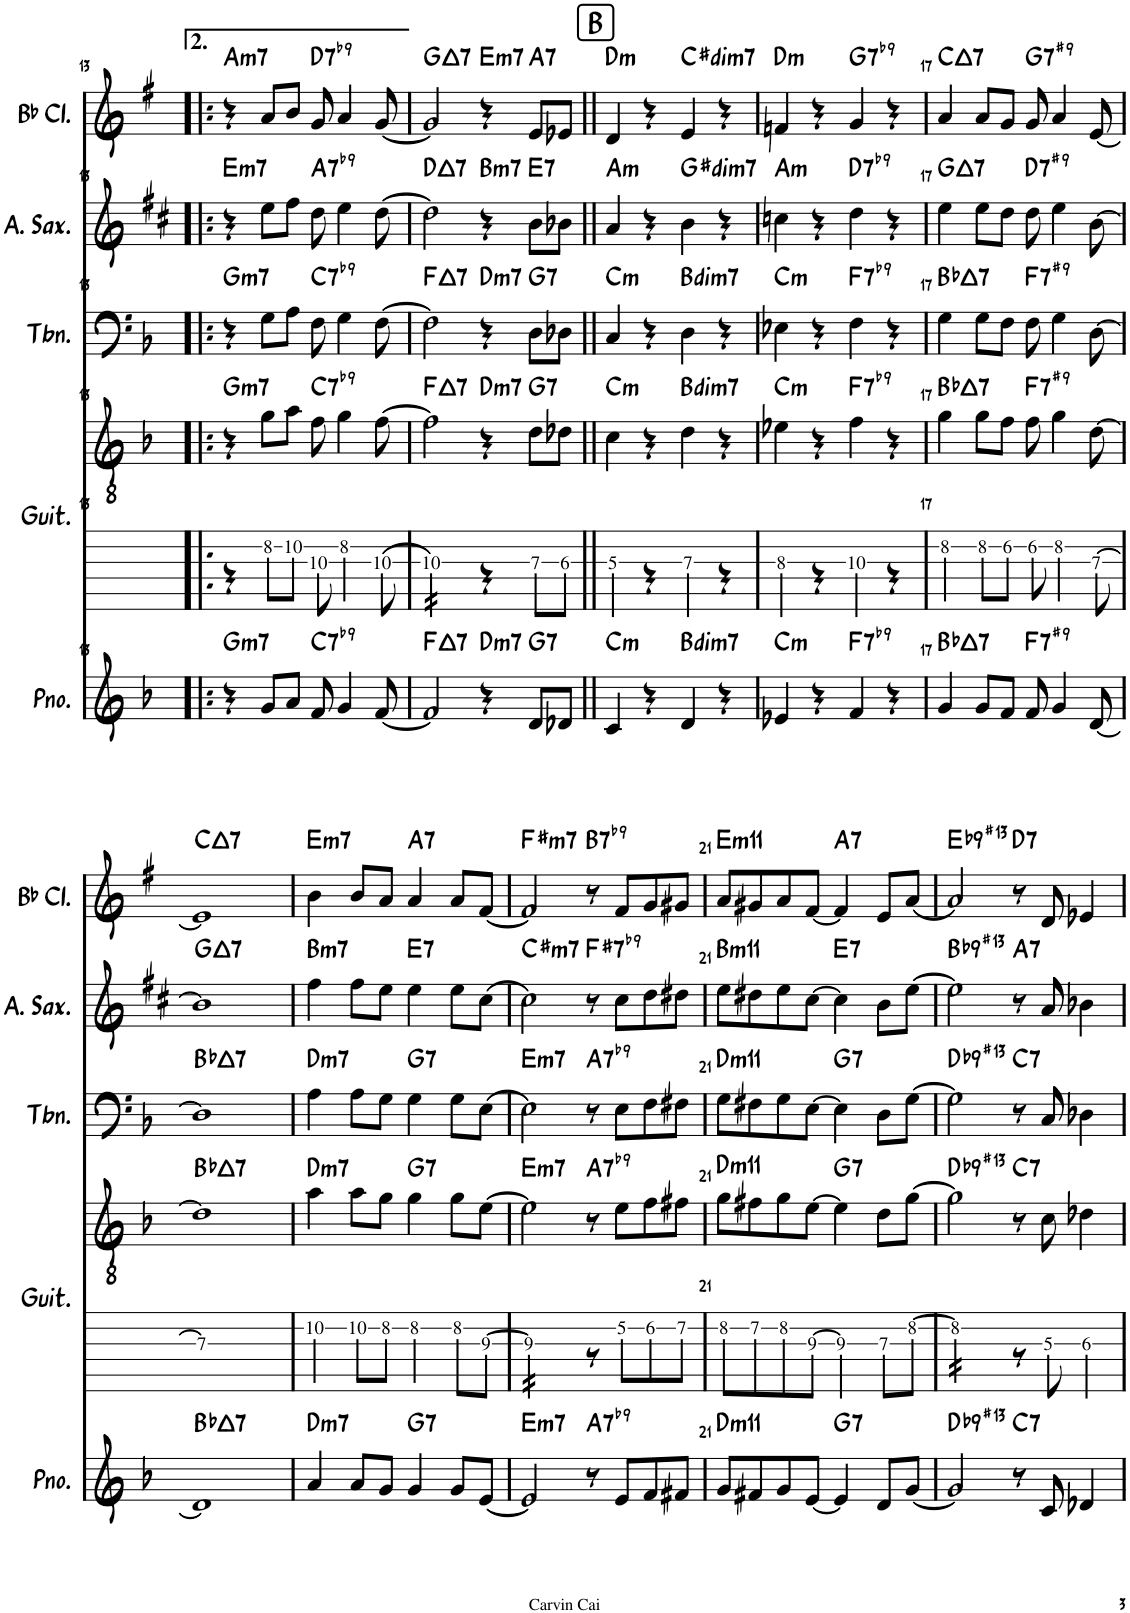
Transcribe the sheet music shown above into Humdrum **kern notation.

**kern	**harte	**kern	**kern	**harte	**kern	**harte	**kern	**harte	**kern	**harte
*part5	*part5	*part4	*part4	*part4	*part3	*part3	*part2	*part2	*part1	*part1
*staff6	*	*staff5	*staff4	*	*staff3	*	*staff2	*	*staff1	*
*I"钢琴	*	*I"原音吉他	*	*	*I"长号	*	*I"中音萨克斯	*	*I"降B调单簧管	*
!!LO:PB:g=z
*clefG2	*	*	*clefGv2	*	*clefF4	*	*clefG2	*	*clefG2	*
*	*	*	*	*	*	*	*Trd5c9	*	*Trd1c2	*
*k[b-]	*	*k[b-]	*k[b-]	*	*k[b-]	*	*k[f#c#]	*	*k[f#]	*
*M4/4	*	*M4/4	*M4/4	*	*M4/4	*	*M4/4	*	*M4/4	*
=13!|:	=13!|:	=13!|:	=13!|:	=13!|:	=13!|:	=13!|:	=13!|:	=13!|:	=13!|:	=13!|:
!	!LO:H:kt=m7	!	!	!LO:H:kt=m7	!	!LO:H:kt=m7	!	!LO:H:kt=m7	!	!LO:H:kt=m7
4r	G:min7	4r	4r	G:min7	4r	G:min7	4r	E:min7	4r	A:min7
8g/L	.	8g\L	8g\L	.	8G\L	.	8ee\L	.	8a/L	.
8a/J	.	8a\J	8a\J	.	8A\J	.	8ff#\J	.	8b/J	.
!	!LO:H:kt=7	!	!	!LO:H:kt=7	!	!LO:H:kt=7	!	!LO:H:kt=7	!	!LO:H:kt=7
8f/	C:7(b9)	8f\	8f\	C:7(b9)	8F\	C:7(b9)	8dd\	A:7(b9)	8g/	D:7(b9)
4g/	.	4g\	4g\	.	4G\	.	4ee\	.	4a/	.
[8f/	.	[8f\	[8f\	.	[8F\	.	[8dd\	.	[8g/	.
=14	=14	=14	=14	=14	=14	=14	=14	=14	=14	=14
!	!LO:H:kt=7	!	!	!LO:H:kt=7	!	!LO:H:kt=7	!	!LO:H:kt=7	!	!LO:H:kt=7
2f/]	F:maj7	2f\]	2f\]	F:maj7	2F\]	F:maj7	2dd\]	D:maj7	2g/]	G:maj7
!	!LO:H:kt=m7	!	!	!LO:H:kt=m7	!	!LO:H:kt=m7	!	!LO:H:kt=m7	!	!LO:H:kt=m7
4r	D:min7	4r	4r	D:min7	4r	D:min7	4r	B:min7	4r	E:min7
!	!LO:H:kt=7	!	!	!LO:H:kt=7	!	!LO:H:kt=7	!	!LO:H:kt=7	!	!LO:H:kt=7
8d/L	G:7	8d\L	8d\L	G:7	8D\L	G:7	8b\L	E:7	8e/L	A:7
8d-X/J	.	8d-X\J	8d-X\J	.	8D-X\J	.	8b-X\J	.	8e-X/J	.
!!LO:REH:place=s1:a:B:cj:fs=14:t=B
=15||	=15||	=15||	=15||	=15||	=15||	=15||	=15||	=15||	=15||	=15||
!	!LO:H:kt=m	!	!	!LO:H:kt=m	!	!LO:H:kt=m	!	!LO:H:kt=m	!	!LO:H:kt=m
4c/	C:min	4c\	4c\	C:min	4C/	C:min	4a/	A:min	4d/	D:min
4r	.	4r	4r	.	4r	.	4r	.	4r	.
!	!LO:H:kt=dim7	!	!	!LO:H:kt=dim7	!	!LO:H:kt=dim7	!	!LO:H:kt=dim7	!	!LO:H:kt=dim7
4d/	B:dim7	4d\	4d\	B:dim7	4D\	B:dim7	4b\	G#:dim7	4e/	C#:dim7
4r	.	4r	4r	.	4r	.	4r	.	4r	.
=16	=16	=16	=16	=16	=16	=16	=16	=16	=16	=16
!	!LO:H:kt=m	!	!	!LO:H:kt=m	!	!LO:H:kt=m	!	!LO:H:kt=m	!	!LO:H:kt=m
4e-X/	C:min	4e-X\	4e-X\	C:min	4E-X\	C:min	4ccn\	A:min	4fn/	D:min
4r	.	4r	4r	.	4r	.	4r	.	4r	.
!	!LO:H:kt=7	!	!	!LO:H:kt=7	!	!LO:H:kt=7	!	!LO:H:kt=7	!	!LO:H:kt=7
4f/	F:7(b9)	4f\	4f\	F:7(b9)	4F\	F:7(b9)	4dd\	D:7(b9)	4g/	G:7(b9)
4r	.	4r	4r	.	4r	.	4r	.	4r	.
=17	=17	=17	=17	=17	=17	=17	=17	=17	=17	=17
!	!LO:H:kt=7	!	!	!LO:H:kt=7	!	!LO:H:kt=7	!	!LO:H:kt=7	!	!LO:H:kt=7
4g/	Bb:maj7	4g\	4g\	Bb:maj7	4G\	Bb:maj7	4ee\	G:maj7	4a/	C:maj7
8g/L	.	8g\L	8g\L	.	8G\L	.	8ee\L	.	8a/L	.
8f/J	.	8f\J	8f\J	.	8F\J	.	8dd\J	.	8g/J	.
!	!LO:H:kt=7	!	!	!LO:H:kt=7	!	!LO:H:kt=7	!	!LO:H:kt=7	!	!LO:H:kt=7
8f/	F:7(#9)	8f\	8f\	F:7(#9)	8F\	F:7(#9)	8dd\	D:7(#9)	8g/	G:7(#9)
4g/	.	4g\	4g\	.	4G\	.	4ee\	.	4a/	.
[8d/	.	[8d\	[8d\	.	[8D\	.	[8b\	.	[8e/	.
!!LO:LB:g=z
=18	=18	=18	=18	=18	=18	=18	=18	=18	=18	=18
!	!LO:H:kt=7	!	!	!LO:H:kt=7	!	!LO:H:kt=7	!	!LO:H:kt=7	!	!LO:H:kt=7
1d]	Bb:maj7	1d]	1d]	Bb:maj7	1D]	Bb:maj7	1b]	G:maj7	1e]	C:maj7
=19	=19	=19	=19	=19	=19	=19	=19	=19	=19	=19
!	!LO:H:kt=m7	!	!	!LO:H:kt=m7	!	!LO:H:kt=m7	!	!LO:H:kt=m7	!	!LO:H:kt=m7
4a/	D:min7	4a\	4a\	D:min7	4A\	D:min7	4ff#\	B:min7	4b\	E:min7
8a/L	.	8a\L	8a\L	.	8A\L	.	8ff#\L	.	8b/L	.
8g/J	.	8g\J	8g\J	.	8G\J	.	8ee\J	.	8a/J	.
!	!LO:H:kt=7	!	!	!LO:H:kt=7	!	!LO:H:kt=7	!	!LO:H:kt=7	!	!LO:H:kt=7
4g/	G:7	4g\	4g\	G:7	4G\	G:7	4ee\	E:7	4a/	A:7
8g/L	.	8g\L	8g\L	.	8G\L	.	8ee\L	.	8a/L	.
[8e/J	.	[8e\J	[8e\J	.	[8E\J	.	[8cc#\J	.	[8f#/J	.
=20	=20	=20	=20	=20	=20	=20	=20	=20	=20	=20
!	!LO:H:kt=m7	!	!	!LO:H:kt=m7	!	!LO:H:kt=m7	!	!LO:H:kt=m7	!	!LO:H:kt=m7
2e/]	E:min7	2e\]	2e\]	E:min7	2E\]	E:min7	2cc#\]	C#:min7	2f#/]	F#:min7
!	!LO:H:kt=7	!	!	!LO:H:kt=7	!	!LO:H:kt=7	!	!LO:H:kt=7	!	!LO:H:kt=7
8r	A:7(b9)	8r	8r	A:7(b9)	8r	A:7(b9)	8r	F#:7(b9)	8r	B:7(b9)
8e/L	.	8e\L	8e\L	.	8E\L	.	8cc#\L	.	8f#/L	.
8f/	.	8f\	8f\	.	8F\	.	8dd\	.	8g/	.
8f#X/J	.	8f#X\J	8f#X\J	.	8F#X\J	.	8dd#X\J	.	8g#X/J	.
=21	=21	=21	=21	=21	=21	=21	=21	=21	=21	=21
!	!LO:H:kt=m11	!	!	!LO:H:kt=m11	!	!LO:H:kt=m11	!	!LO:H:kt=m11	!	!LO:H:kt=m11
8g/L	D:min9(11)	8g\L	8g\L	D:min9(11)	8G\L	D:min9(11)	8ee\L	B:min9(11)	8a/L	E:min9(11)
8f#X/	.	8f#X\	8f#X\	.	8F#X\	.	8dd#X\	.	8g#X/	.
8g/	.	8g\	8g\	.	8G\	.	8ee\	.	8a/	.
[8e/J	.	[8e\J	[8e\J	.	[8E\J	.	[8cc#\J	.	[8f#/J	.
!	!LO:H:kt=7	!	!	!LO:H:kt=7	!	!LO:H:kt=7	!	!LO:H:kt=7	!	!LO:H:kt=7
4e/]	G:7	4e\]	4e\]	G:7	4E\]	G:7	4cc#\]	E:7	4f#/]	A:7
8d/L	.	8d\L	8d\L	.	8D\L	.	8b\L	.	8e/L	.
[8g/J	.	[8g\J	[8g\J	.	[8G\J	.	[8ee\J	.	[8a/J	.
=22	=22	=22	=22	=22	=22	=22	=22	=22	=22	=22
!	!LO:H:kt=9	!	!	!LO:H:kt=9	!	!LO:H:kt=9	!	!LO:H:kt=9	!	!LO:H:kt=9
2g/]	Db:9(#13)	2g\]	2g\]	Db:9(#13)	2G\]	Db:9(#13)	2ee\]	Bb:9(#13)	2a/]	Eb:9(#13)
!	!LO:H:kt=7	!	!	!LO:H:kt=7	!	!LO:H:kt=7	!	!LO:H:kt=7	!	!LO:H:kt=7
8r	C:7	8r	8r	C:7	8r	C:7	8r	A:7	8r	D:7
8c/	.	8c\	8c\	.	8C/	.	8a/	.	8d/	.
4d-X/	.	4d-X\	4d-X\	.	4D-X\	.	4b-X\	.	4e-X/	.
=	=	=	=	=	=	=	=	=	=	=
*-	*-	*-	*-	*-	*-	*-	*-	*-	*-	*-
